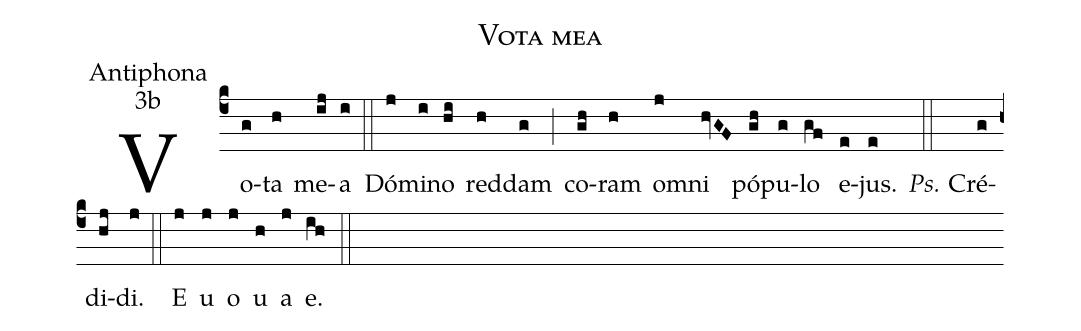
name:Vota mea;
office-part:Antiphona;
mode:3b;
%%
(c4) Vo(g)ta(h) me(ij)a(i) (::) Dó(j)mi(i)no(hi) red(h)dam(g) (;) co(gh)ram(h) o(j)mni(hvGF) pó(gh)pu(g)lo(gf) e(e)jus.(e) (::)
<i>Ps.</i> Cr{é}(g)di(hj)di.(j) (::)
<eu> E(j) u(j) o(j) u(h) a(j) e.(ih) </eu>(::)
